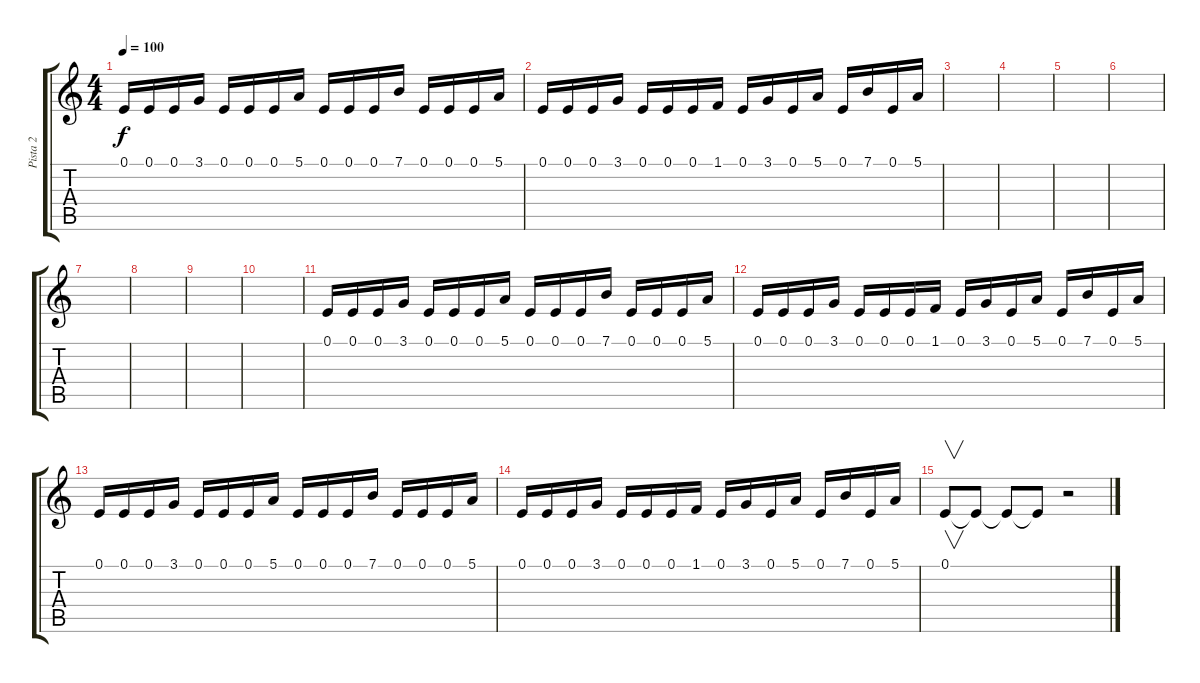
\track ("Pista 2" "Pista 2") {instrument flute}
\staff {score tabs}
\tuning (E4 B3 G3 D3 A2 E2) {hide}
\ts (4 4)
\tempo 100
\clef g2
\ks c
0.1.16{dy f} 0.1.16 0.1.16 3.1.16 0.1.16 0.1.16 0.1.16 5.1.16 0.1.16 0.1.16 0.1.16 7.1.16 0.1.16 0.1.16 0.1.16 5.1.16 |
0.1.16 0.1.16 0.1.16 3.1.16 0.1.16 0.1.16 0.1.16 1.1.16 0.1.16 3.1.16 0.1.16 5.1.16 0.1.16 7.1.16 0.1.16 5.1.16 |
|
|
|
|
|
|
|
|
0.1.16 0.1.16 0.1.16 3.1.16 0.1.16 0.1.16 0.1.16 5.1.16 0.1.16 0.1.16 0.1.16 7.1.16 0.1.16 0.1.16 0.1.16 5.1.16 |
0.1.16 0.1.16 0.1.16 3.1.16 0.1.16 0.1.16 0.1.16 1.1.16 0.1.16 3.1.16 0.1.16 5.1.16 0.1.16 7.1.16 0.1.16 5.1.16 |
0.1.16 0.1.16 0.1.16 3.1.16 0.1.16 0.1.16 0.1.16 5.1.16 0.1.16 0.1.16 0.1.16 7.1.16 0.1.16 0.1.16 0.1.16 5.1.16 |
0.1.16 0.1.16 0.1.16 3.1.16 0.1.16 0.1.16 0.1.16 1.1.16 0.1.16 3.1.16 0.1.16 5.1.16 0.1.16 7.1.16 0.1.16 5.1.16 |
0.1.8{v} 0.1{t}.8 0.1{t}.8 0.1{t}.8 r.2
